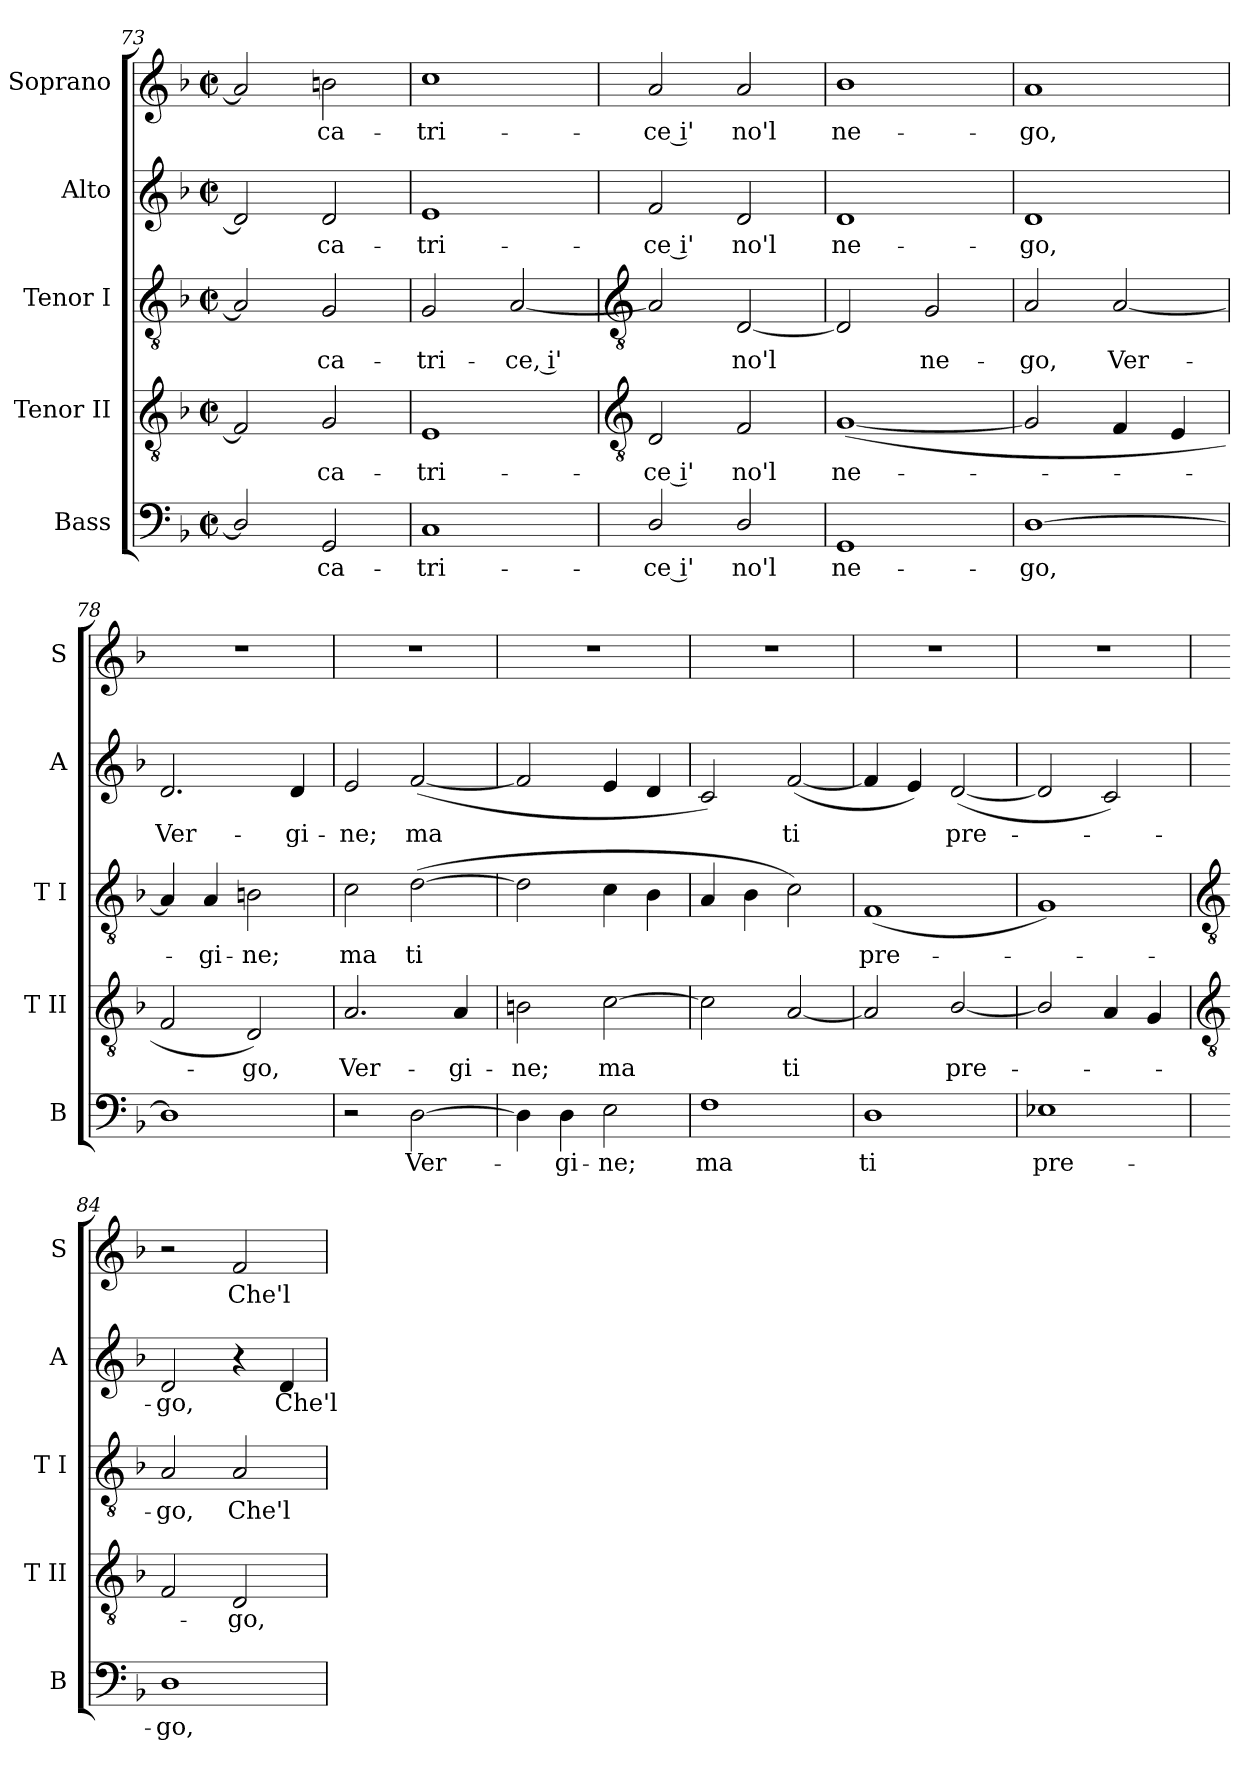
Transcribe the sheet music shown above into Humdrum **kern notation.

**kern	**text	**kern	**text	**kern	**text	**kern	**text	**kern	**text
*part5	*part5	*part4	*part4	*part3	*part3	*part2	*part2	*part1	*part1
*staff5	*staff5	*staff4	*staff4	*staff3	*staff3	*staff2	*staff2	*staff1	*staff1
*I"Bass	*	*I"Tenor II	*	*I"Tenor I	*	*I"Alto	*	*I"Soprano	*
*I'B	*	*I'T II	*	*I'T I	*	*I'A	*	*I'S	*
*clefF4	*	*clefGv2	*	*clefGv2	*	*clefG2	*	*clefG2	*
*k[b-]	*	*k[b-]	*	*k[b-]	*	*k[b-]	*	*k[b-]	*
*F:	*	*F:	*	*F:	*	*F:	*	*F:	*
*M2/2	*	*M2/2	*	*M2/2	*	*M2/2	*	*M2/2	*
*met(c|)	*	*met(c|)	*	*met(c|)	*	*met(c|)	*	*met(c|)	*
=73	=73	=73	=73	=73	=73	=73	=73	=73	=73
2D/]	.	2F#]	.	2A]	.	2d]	.	2a]	.
!	!LO:LY:b	!	!LO:LY:b	!	!LO:LY:b	!	!LO:LY:b	!	!LO:LY:b
2GG	ca-	2G	ca-	2G	ca-	2d	ca-	2bn	ca-
=74	=74	=74	=74	=74	=74	=74	=74	=74	=74
!	!LO:LY:b	!	!LO:LY:b	!	!LO:LY:b	!	!LO:LY:b	!	!LO:LY:b
1C	-tri-	1E	-tri-	2G	-tri-	1e	-tri-	1cc	-tri-
!	!	!	!	!	!LO:LY:b	!	!	!	!
.	.	.	.	[2A	-ce, i'	.	.	.	.
!!LO:LB:g=z
=75	=75	=75	=75	=75	=75	=75	=75	=75	=75
*	*	*clefGv2	*	*clefGv2	*	*	*	*	*
!	!LO:LY:b	!	!LO:LY:b	!	!	!	!LO:LY:b	!	!LO:LY:b
2D/	-ce i'	2D	-ce i'	2A]	.	2f	-ce i'	2a	-ce i'
!	!LO:LY:b	!	!LO:LY:b	!	!LO:LY:b	!	!LO:LY:b	!	!LO:LY:b
2D/	no'l	2F	no'l	[2D	no'l	2d	no'l	2a	no'l
=76	=76	=76	=76	=76	=76	=76	=76	=76	=76
!	!LO:LY:b	!	!LO:LY:b	!	!	!	!LO:LY:b	!	!LO:LY:b
1GG	ne-	(<[1G	ne-	2D]	.	1d	ne-	1b-	ne-
!	!	!	!	!	!LO:LY:b	!	!	!	!
.	.	.	.	2G	ne-	.	.	.	.
=77	=77	=77	=77	=77	=77	=77	=77	=77	=77
!	!LO:LY:b	!	!	!	!LO:LY:b	!	!LO:LY:b	!	!LO:LY:b
[1D	-go,	2G]	.	2A	-go,	1d	-go,	1a	-go,
!	!	!	!	!	!LO:LY:b	!	!	!	!
.	.	4F	.	[2A	Ver-	.	.	.	.
.	.	4E	.	.	.	.	.	.	.
=78	=78	=78	=78	=78	=78	=78	=78	=78	=78
!	!	!	!	!	!	!	!LO:LY:b	!	!
1D]	.	2F	.	4A]	.	2.d	Ver-	1r	.
!	!	!	!	!	!LO:LY:b	!	!	!	!
.	.	.	.	4A	gi-	.	.	.	.
!	!	!	!LO:LY:b	!	!LO:LY:b	!	!	!	!
.	.	2D)	go,	2Bn	-ne;	.	.	.	.
!	!	!	!	!	!	!	!LO:LY:b	!	!
.	.	.	.	.	.	4d	-gi-	.	.
=79	=79	=79	=79	=79	=79	=79	=79	=79	=79
!	!	!	!LO:LY:b	!	!LO:LY:b	!	!LO:LY:b	!	!
2r	.	2.A	Ver-	2c	ma	2e	-ne;	1r	.
!	!LO:LY:b	!	!	!	!LO:LY:b	!	!LO:LY:b	!	!
[2D	Ver-	.	.	(>[2d	ti	(<[2f	ma	.	.
!	!	!	!LO:LY:b	!	!	!	!	!	!
.	.	4A	-gi-	.	.	.	.	.	.
=80	=80	=80	=80	=80	=80	=80	=80	=80	=80
!	!	!	!LO:LY:b	!	!	!	!	!	!
4D]	.	2Bn	-ne;	2d]	.	2f]	.	1r	.
!	!LO:LY:b	!	!	!	!	!	!	!	!
4D	gi-	.	.	.	.	.	.	.	.
!	!LO:LY:b	!	!LO:LY:b	!	!	!	!	!	!
2E	-ne;	[2c	ma	4c	.	4e	.	.	.
.	.	.	.	4B-	.	4d	.	.	.
=81	=81	=81	=81	=81	=81	=81	=81	=81	=81
!	!LO:LY:b	!	!	!	!	!	!	!	!
1F	ma	2c]	.	4A	.	2c)	.	1r	.
.	.	.	.	4B-	.	.	.	.	.
!	!	!	!LO:LY:b	!	!	!	!LO:LY:b	!	!
.	.	[2A	ti	2c)	.	(<[2f	ti	.	.
=82	=82	=82	=82	=82	=82	=82	=82	=82	=82
!	!LO:LY:b	!	!	!	!LO:LY:b	!	!	!	!
1D	ti	2A]	.	(<1F	pre-	4f]	.	1r	.
.	.	.	.	.	.	4e)	.	.	.
!	!	!	!LO:LY:b	!	!	!	!LO:LY:b	!	!
.	.	[2B-/	pre-	.	.	(<[2d	pre-	.	.
=83	=83	=83	=83	=83	=83	=83	=83	=83	=83
!	!LO:LY:b	!	!	!	!	!	!	!	!
1E-X	pre-	2B-/]	.	1G)	.	2d]	.	1r	.
.	.	4A	.	.	.	2c)	.	.	.
.	.	4G	.	.	.	.	.	.	.
!!LO:LB:g=z
=84	=84	=84	=84	=84	=84	=84	=84	=84	=84
*	*	*clefGv2	*	*clefGv2	*	*	*	*	*
!	!LO:LY:b	!	!	!	!LO:LY:b	!	!LO:LY:b	!	!
1D	-go,	2F	.	2A	go,	2d	go,	2r	.
!	!	!	!LO:LY:b	!	!LO:LY:b	!	!	!	!LO:LY:b
.	.	2D	go,	2A	Che'l	4r	.	2f	Che'l
!	!	!	!	!	!	!	!LO:LY:b	!	!
.	.	.	.	.	.	4d	Che'l	.	.
=	=	=	=	=	=	=	=	=	=
*-	*-	*-	*-	*-	*-	*-	*-	*-	*-
